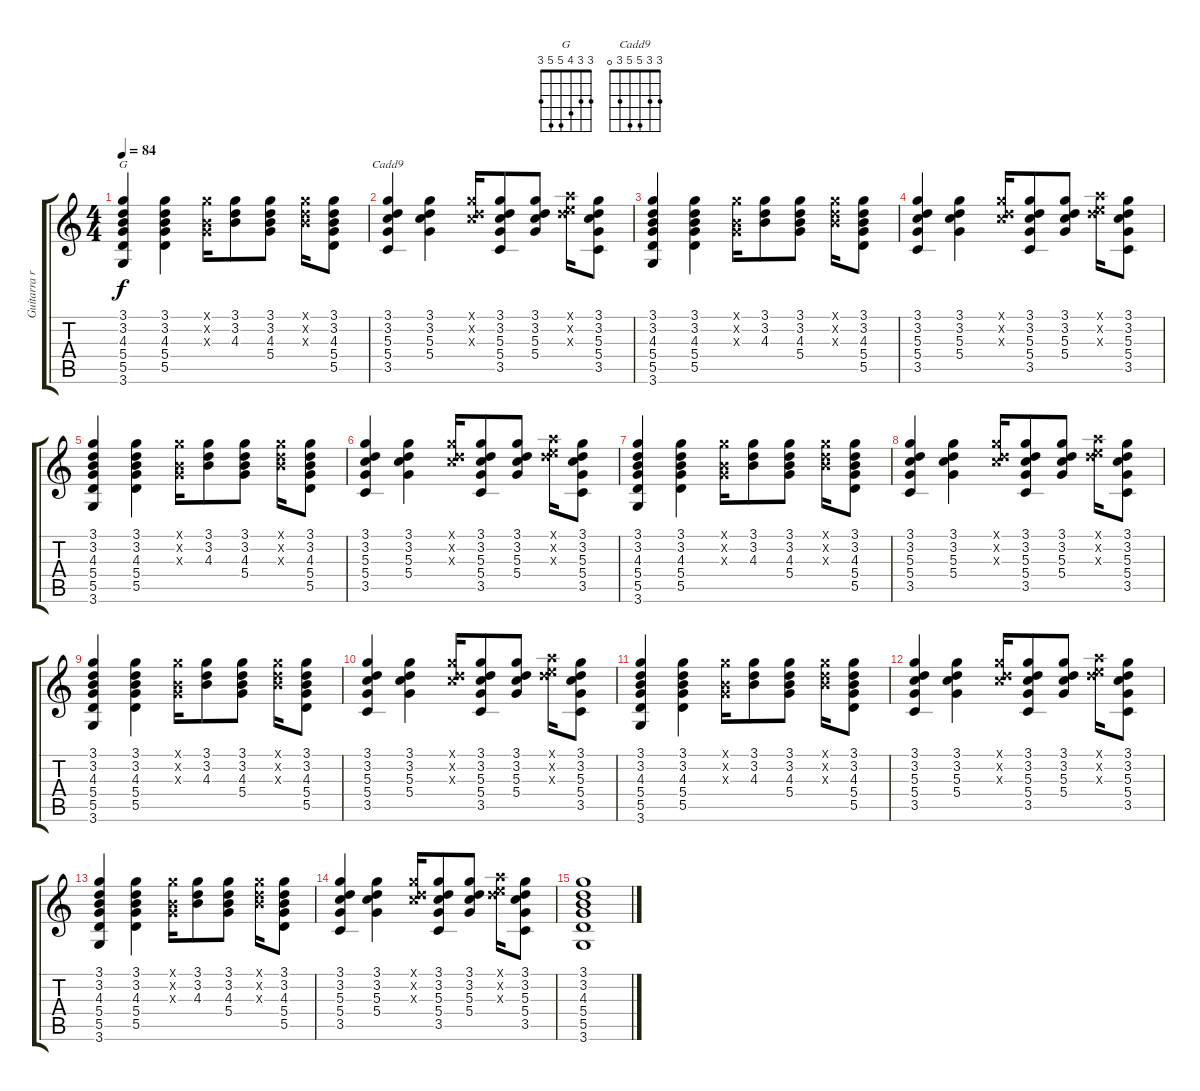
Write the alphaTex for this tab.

\track ("Guitarra ritmica" "Guitarra r") {instrument acousticguitarsteel}
\staff {score tabs}
\tuning (E4 B3 G3 D3 A2 E2) {hide}
\chord ("G" 3 3 4 5 5 3)
\chord ("Cadd9" 3 3 5 5 3 0)
\ts (4 4)
\tempo 84
\clef g2
\ks c
(3.1 3.2 4.3 5.4 5.5 3.6).4{ch "G" dy f} (3.1 3.2 4.3 5.4 5.5).4 (3.1{x} 0.2{x} 0.3{x}).16 (3.1 3.2 4.3).8 (3.1 3.2 4.3 5.4).8 (3.1{x} 3.2{x} 4.3{x}).16 (3.1 3.2 4.3 5.4 5.5).8 |
(3.1 3.2 5.3 5.4 3.5).4{ch "Cadd9"} (3.1 3.2 5.3 5.4).4 (3.1{x} 3.2{x} 5.3{x}).16 (3.1 3.2 5.3 5.4 3.5).8 (3.1 3.2 5.3 5.4).8 (5.1{x} 5.2{x} 7.3{x}).16 (3.1 3.2 5.3 5.4 3.5).8 |
(3.1 3.2 4.3 5.4 5.5 3.6).4 (3.1 3.2 4.3 5.4 5.5).4 (3.1{x} 0.2{x} 0.3{x}).16 (3.1 3.2 4.3).8 (3.1 3.2 4.3 5.4).8 (3.1{x} 3.2{x} 4.3{x}).16 (3.1 3.2 4.3 5.4 5.5).8 |
(3.1 3.2 5.3 5.4 3.5).4 (3.1 3.2 5.3 5.4).4 (3.1{x} 3.2{x} 5.3{x}).16 (3.1 3.2 5.3 5.4 3.5).8 (3.1 3.2 5.3 5.4).8 (5.1{x} 5.2{x} 7.3{x}).16 (3.1 3.2 5.3 5.4 3.5).8 |
(3.1 3.2 4.3 5.4 5.5 3.6).4 (3.1 3.2 4.3 5.4 5.5).4 (3.1{x} 0.2{x} 0.3{x}).16 (3.1 3.2 4.3).8 (3.1 3.2 4.3 5.4).8 (3.1{x} 3.2{x} 4.3{x}).16 (3.1 3.2 4.3 5.4 5.5).8 |
(3.1 3.2 5.3 5.4 3.5).4 (3.1 3.2 5.3 5.4).4 (3.1{x} 3.2{x} 5.3{x}).16 (3.1 3.2 5.3 5.4 3.5).8 (3.1 3.2 5.3 5.4).8 (5.1{x} 5.2{x} 7.3{x}).16 (3.1 3.2 5.3 5.4 3.5).8 |
(3.1 3.2 4.3 5.4 5.5 3.6).4 (3.1 3.2 4.3 5.4 5.5).4 (3.1{x} 0.2{x} 0.3{x}).16 (3.1 3.2 4.3).8 (3.1 3.2 4.3 5.4).8 (3.1{x} 3.2{x} 4.3{x}).16 (3.1 3.2 4.3 5.4 5.5).8 |
(3.1 3.2 5.3 5.4 3.5).4 (3.1 3.2 5.3 5.4).4 (3.1{x} 3.2{x} 5.3{x}).16 (3.1 3.2 5.3 5.4 3.5).8 (3.1 3.2 5.3 5.4).8 (5.1{x} 5.2{x} 7.3{x}).16 (3.1 3.2 5.3 5.4 3.5).8 |
(3.1 3.2 4.3 5.4 5.5 3.6).4 (3.1 3.2 4.3 5.4 5.5).4 (3.1{x} 0.2{x} 0.3{x}).16 (3.1 3.2 4.3).8 (3.1 3.2 4.3 5.4).8 (3.1{x} 3.2{x} 4.3{x}).16 (3.1 3.2 4.3 5.4 5.5).8 |
(3.1 3.2 5.3 5.4 3.5).4 (3.1 3.2 5.3 5.4).4 (3.1{x} 3.2{x} 5.3{x}).16 (3.1 3.2 5.3 5.4 3.5).8 (3.1 3.2 5.3 5.4).8 (5.1{x} 5.2{x} 7.3{x}).16 (3.1 3.2 5.3 5.4 3.5).8 |
(3.1 3.2 4.3 5.4 5.5 3.6).4 (3.1 3.2 4.3 5.4 5.5).4 (3.1{x} 0.2{x} 0.3{x}).16 (3.1 3.2 4.3).8 (3.1 3.2 4.3 5.4).8 (3.1{x} 3.2{x} 4.3{x}).16 (3.1 3.2 4.3 5.4 5.5).8 |
(3.1 3.2 5.3 5.4 3.5).4 (3.1 3.2 5.3 5.4).4 (3.1{x} 3.2{x} 5.3{x}).16 (3.1 3.2 5.3 5.4 3.5).8 (3.1 3.2 5.3 5.4).8 (5.1{x} 5.2{x} 7.3{x}).16 (3.1 3.2 5.3 5.4 3.5).8 |
(3.1 3.2 4.3 5.4 5.5 3.6).4 (3.1 3.2 4.3 5.4 5.5).4 (3.1{x} 0.2{x} 0.3{x}).16 (3.1 3.2 4.3).8 (3.1 3.2 4.3 5.4).8 (3.1{x} 3.2{x} 4.3{x}).16 (3.1 3.2 4.3 5.4 5.5).8 |
(3.1 3.2 5.3 5.4 3.5).4 (3.1 3.2 5.3 5.4).4 (3.1{x} 3.2{x} 5.3{x}).16 (3.1 3.2 5.3 5.4 3.5).8 (3.1 3.2 5.3 5.4).8 (5.1{x} 5.2{x} 7.3{x}).16 (3.1 3.2 5.3 5.4 3.5).8 |
(3.1 3.2 4.3 5.4 5.5 3.6).1
